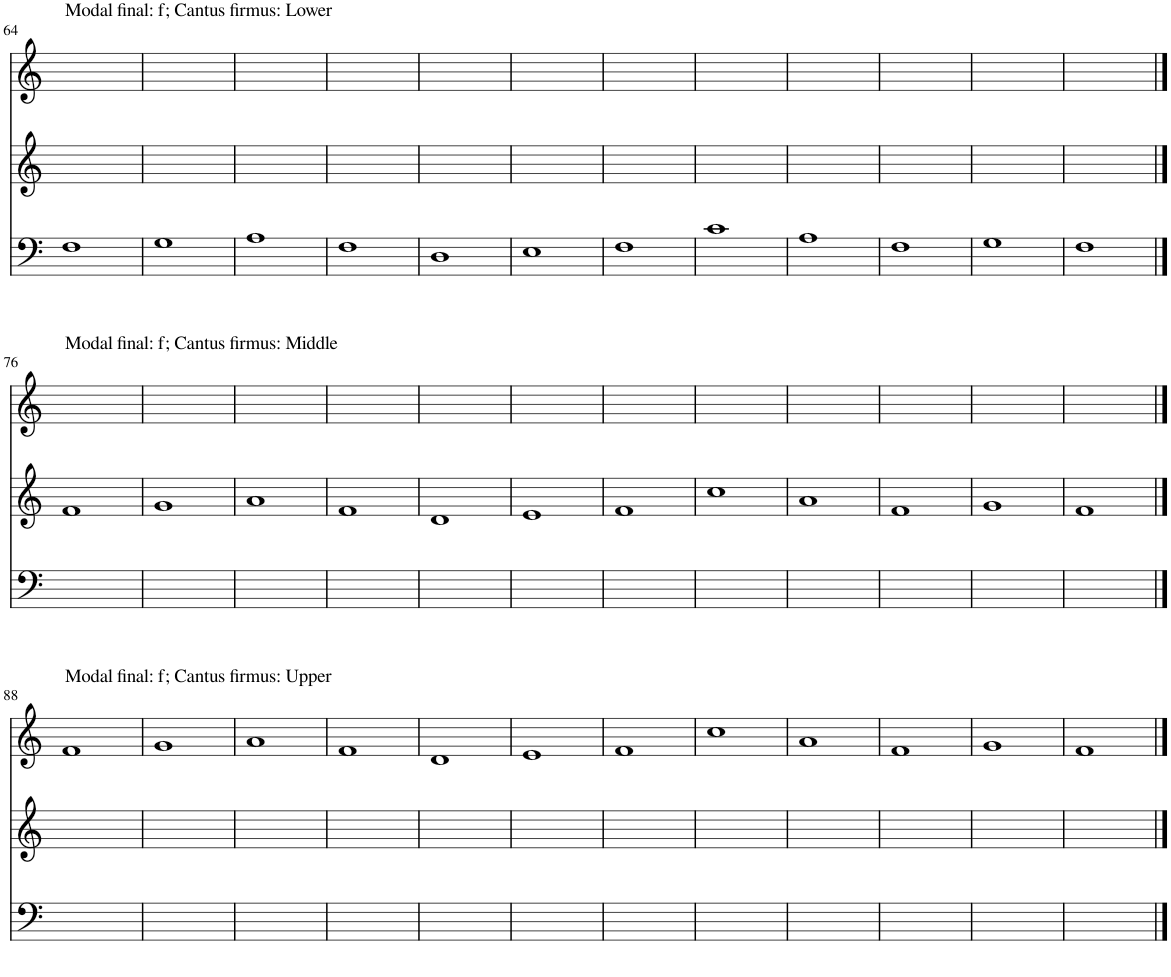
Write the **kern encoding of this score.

**kern	**kern	**kern
*part3	*part2	*part1
*staff3	*staff2	*staff1
*I"Piano	*I"Piano	*I"Piano
*I'Pno	*I'Pno	*I'Pno
!!LO:PB:g=z
*clefF4	*clefG2	*clefG2
*k[]	*k[]	*k[]
*M4/4	*M4/4	*M4/4
=64	=64	=64
!	!	!LO:TX:a:t=Modal final&colon; f; Cantus firmus&colon; Lower
1F	1ryy	1ryy
=65	=65	=65
1G	1ryy	1ryy
=66	=66	=66
1A	1ryy	1ryy
=67	=67	=67
1F	1ryy	1ryy
=68	=68	=68
1D	1ryy	1ryy
=69	=69	=69
1E	1ryy	1ryy
=70	=70	=70
1F	1ryy	1ryy
=71	=71	=71
1c	1ryy	1ryy
=72	=72	=72
1A	1ryy	1ryy
=73	=73	=73
1F	1ryy	1ryy
=74	=74	=74
1G	1ryy	1ryy
=75	=75	=75
1F	1ryy	1ryy
!!LO:LB:g=z
==76	==76	==76
!	!	!LO:TX:a:t=Modal final&colon; f; Cantus firmus&colon; Middle
1ryy	1f	1ryy
=77	=77	=77
1ryy	1g	1ryy
=78	=78	=78
1ryy	1a	1ryy
=79	=79	=79
1ryy	1f	1ryy
=80	=80	=80
1ryy	1d	1ryy
=81	=81	=81
1ryy	1e	1ryy
=82	=82	=82
1ryy	1f	1ryy
=83	=83	=83
1ryy	1cc	1ryy
=84	=84	=84
1ryy	1a	1ryy
=85	=85	=85
1ryy	1f	1ryy
=86	=86	=86
1ryy	1g	1ryy
=87	=87	=87
1ryy	1f	1ryy
!!LO:LB:g=z
==88	==88	==88
!	!	!LO:TX:a:t=Modal final&colon; f; Cantus firmus&colon; Upper
1ryy	1ryy	1f
=89	=89	=89
1ryy	1ryy	1g
=90	=90	=90
1ryy	1ryy	1a
=91	=91	=91
1ryy	1ryy	1f
=92	=92	=92
1ryy	1ryy	1d
=93	=93	=93
1ryy	1ryy	1e
=94	=94	=94
1ryy	1ryy	1f
=95	=95	=95
1ryy	1ryy	1cc
=96	=96	=96
1ryy	1ryy	1a
=97	=97	=97
1ryy	1ryy	1f
=98	=98	=98
1ryy	1ryy	1g
=99	=99	=99
1ryy	1ryy	1f
==	==	==
*-	*-	*-
